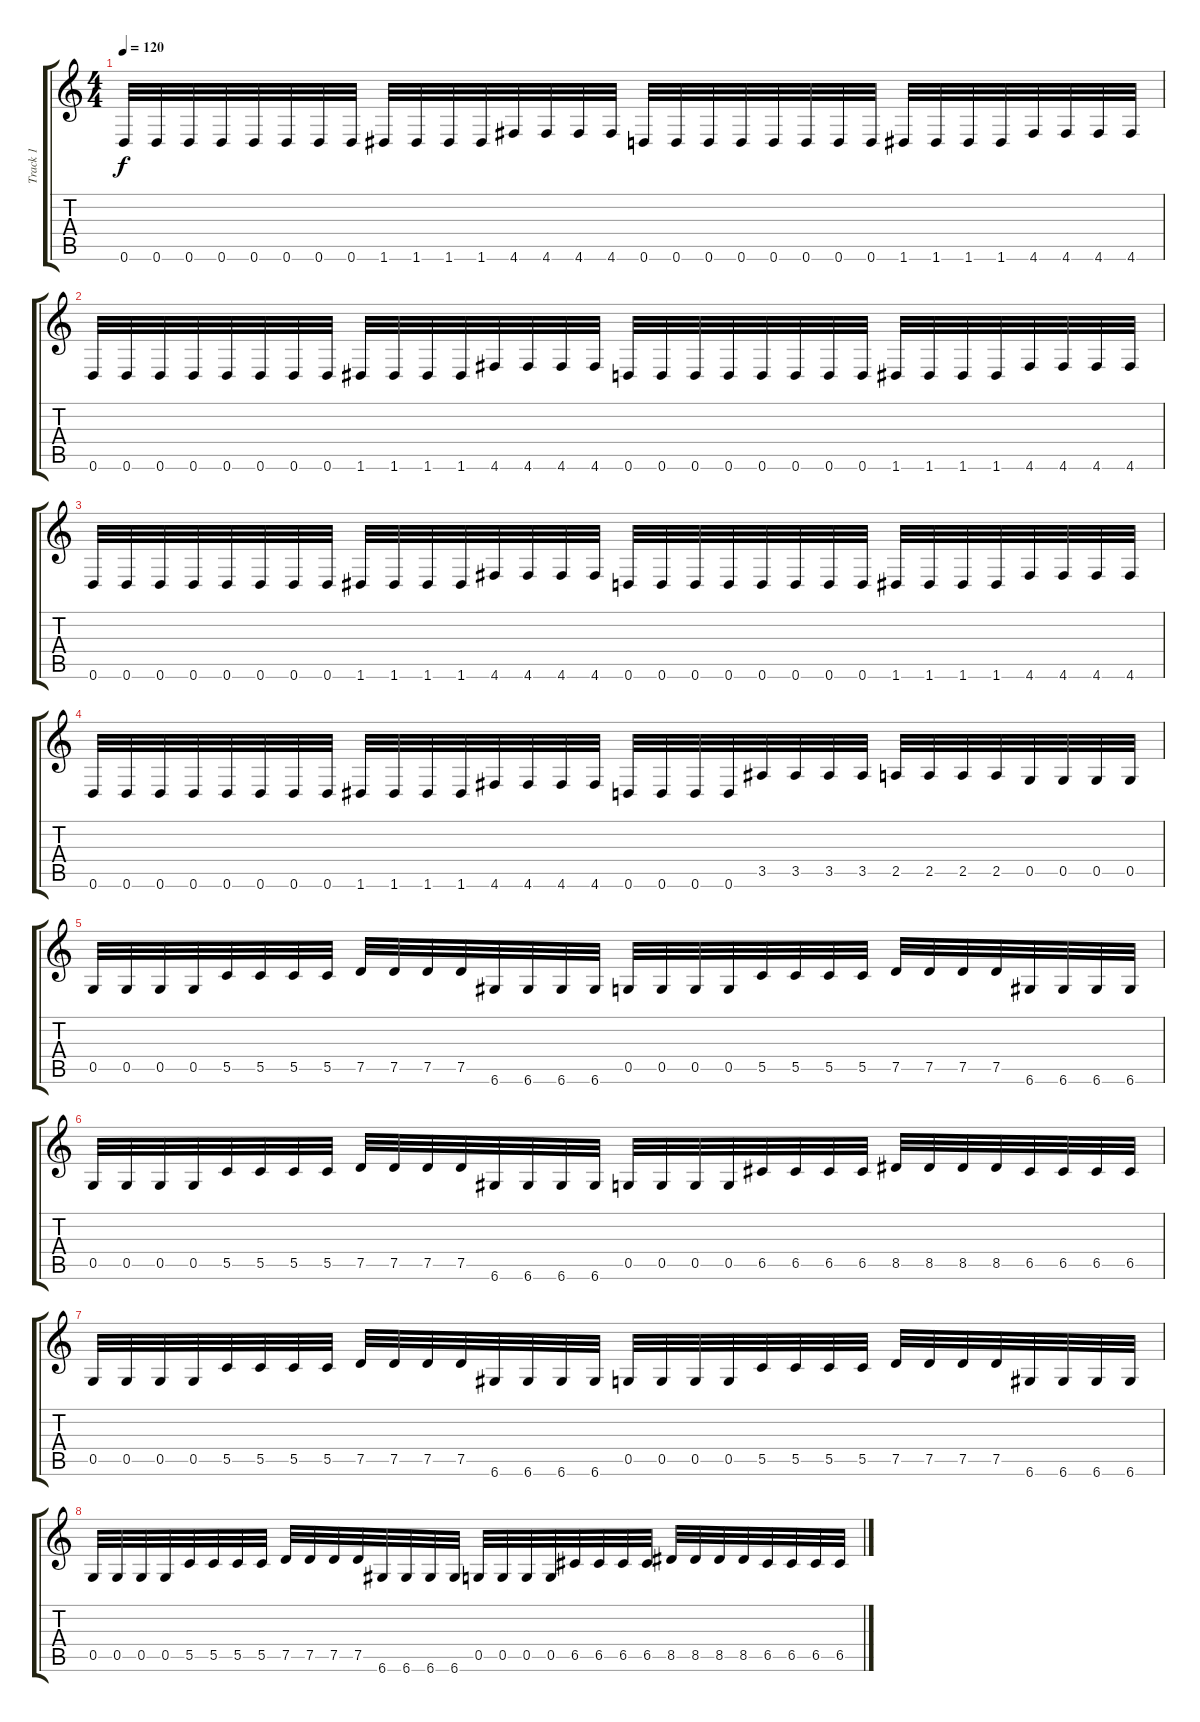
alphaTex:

\track ("Track 1" "Track 1") {instrument distortionguitar}
\staff {score tabs}
\tuning (D4 A3 F3 C3 G2 D2) {hide}
\ts (4 4)
\tempo 120
\clef g2
\ks c
0.6.32{dy f} 0.6.32 0.6.32 0.6.32 0.6.32 0.6.32 0.6.32 0.6.32 1.6.32 1.6.32 1.6.32 1.6.32 4.6.32 4.6.32 4.6.32 4.6.32 0.6.32 0.6.32 0.6.32 0.6.32 0.6.32 0.6.32 0.6.32 0.6.32 1.6.32 1.6.32 1.6.32 1.6.32 4.6.32 4.6.32 4.6.32 4.6.32 |
0.6.32 0.6.32 0.6.32 0.6.32 0.6.32 0.6.32 0.6.32 0.6.32 1.6.32 1.6.32 1.6.32 1.6.32 4.6.32 4.6.32 4.6.32 4.6.32 0.6.32 0.6.32 0.6.32 0.6.32 0.6.32 0.6.32 0.6.32 0.6.32 1.6.32 1.6.32 1.6.32 1.6.32 4.6.32 4.6.32 4.6.32 4.6.32 |
0.6.32 0.6.32 0.6.32 0.6.32 0.6.32 0.6.32 0.6.32 0.6.32 1.6.32 1.6.32 1.6.32 1.6.32 4.6.32 4.6.32 4.6.32 4.6.32 0.6.32 0.6.32 0.6.32 0.6.32 0.6.32 0.6.32 0.6.32 0.6.32 1.6.32 1.6.32 1.6.32 1.6.32 4.6.32 4.6.32 4.6.32 4.6.32 |
0.6.32 0.6.32 0.6.32 0.6.32 0.6.32 0.6.32 0.6.32 0.6.32 1.6.32 1.6.32 1.6.32 1.6.32 4.6.32 4.6.32 4.6.32 4.6.32 0.6.32 0.6.32 0.6.32 0.6.32 3.5.32 3.5.32 3.5.32 3.5.32 2.5.32 2.5.32 2.5.32 2.5.32 0.5.32 0.5.32 0.5.32 0.5.32 |
0.5.32 0.5.32 0.5.32 0.5.32 5.5.32 5.5.32 5.5.32 5.5.32 7.5.32 7.5.32 7.5.32 7.5.32 6.6.32 6.6.32 6.6.32 6.6.32 0.5.32 0.5.32 0.5.32 0.5.32 5.5.32 5.5.32 5.5.32 5.5.32 7.5.32 7.5.32 7.5.32 7.5.32 6.6.32 6.6.32 6.6.32 6.6.32 |
0.5.32 0.5.32 0.5.32 0.5.32 5.5.32 5.5.32 5.5.32 5.5.32 7.5.32 7.5.32 7.5.32 7.5.32 6.6.32 6.6.32 6.6.32 6.6.32 0.5.32 0.5.32 0.5.32 0.5.32 6.5.32 6.5.32 6.5.32 6.5.32 8.5.32 8.5.32 8.5.32 8.5.32 6.5.32 6.5.32 6.5.32 6.5.32 |
0.5.32 0.5.32 0.5.32 0.5.32 5.5.32 5.5.32 5.5.32 5.5.32 7.5.32 7.5.32 7.5.32 7.5.32 6.6.32 6.6.32 6.6.32 6.6.32 0.5.32 0.5.32 0.5.32 0.5.32 5.5.32 5.5.32 5.5.32 5.5.32 7.5.32 7.5.32 7.5.32 7.5.32 6.6.32 6.6.32 6.6.32 6.6.32 |
0.5.32 0.5.32 0.5.32 0.5.32 5.5.32 5.5.32 5.5.32 5.5.32 7.5.32 7.5.32 7.5.32 7.5.32 6.6.32 6.6.32 6.6.32 6.6.32 0.5.32 0.5.32 0.5.32 0.5.32 6.5.32 6.5.32 6.5.32 6.5.32 8.5.32 8.5.32 8.5.32 8.5.32 6.5.32 6.5.32 6.5.32 6.5.32
